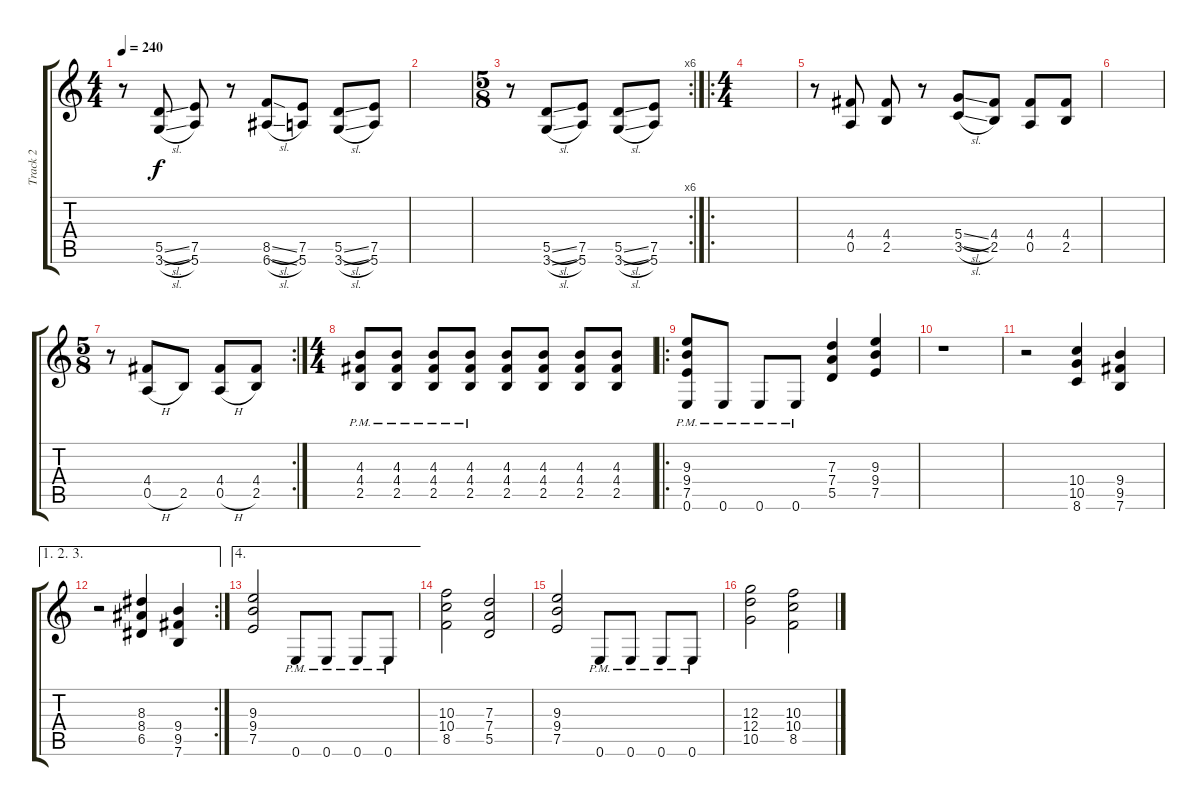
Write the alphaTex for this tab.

\track ("Track 2" "Track 2") {instrument overdrivenguitar}
\staff {score tabs}
\tuning (E4 B3 G3 D3 A2 E2) {hide}
\ts (4 4)
\tempo 240
\clef g2
\ks c
r.8{dy f} (5.5{sl} 3.6{sl}).8 (7.5 5.6).8 r.8 (8.5{sl} 6.6{sl}).8 (7.5 5.6).8 (5.5{sl} 3.6{sl}).8 (7.5 5.6).8 |
|
\rc 6
\ts (5 8)
r.8 (5.5{sl} 3.6{sl}).8 (7.5 5.6).8 (5.5{sl} 3.6{sl}).8 (7.5 5.6).8 |
\ro
\ts (4 4)
|
r.8 (4.4 0.5).8 (4.4 2.5).8 r.8 (5.4{sl} 3.5{sl}).8 (4.4 2.5).8 (4.4 0.5).8 (4.4 2.5).8 |
|
\rc 2
\ts (5 8)
r.8 (4.4 0.5{h}).8 2.5.8 (4.4 0.5{h}).8 (4.4 2.5).8 |
\ts (4 4)
(4.3{pm} 4.4{pm} 2.5{pm}).8 (4.3{pm} 4.4{pm} 2.5{pm}).8 (4.3{pm} 4.4{pm} 2.5{pm}).8 (4.3{pm} 4.4{pm} 2.5{pm}).8 (4.3 4.4 2.5).8 (4.3 4.4 2.5).8 (4.3 4.4 2.5).8 (4.3 4.4 2.5).8 |
\ro
(9.3{pm} 9.4{pm} 7.5{pm} 0.6{pm}).8 0.6{pm}.8 0.6{pm}.8 0.6{pm}.8 (7.3 7.4 5.5).4 (9.3 9.4 7.5).4 |
r.1 |
r.2 (10.4 10.5 8.6).4 (9.4 9.5 7.6).4 |
\ae (1 2 3)
\rc 2
r.2 (8.3 8.4 6.5).4 (9.4 9.5 7.6).4 |
\ae 4
(9.3 9.4 7.5).2 0.6{pm}.8 0.6{pm}.8 0.6{pm}.8 0.6{pm}.8 |
(10.3 10.4 8.5).2 (7.3 7.4 5.5).2 |
(9.3 9.4 7.5).2 0.6{pm}.8 0.6{pm}.8 0.6{pm}.8 0.6{pm}.8 |
(12.3 12.4 10.5).2 (10.3 10.4 8.5).2
